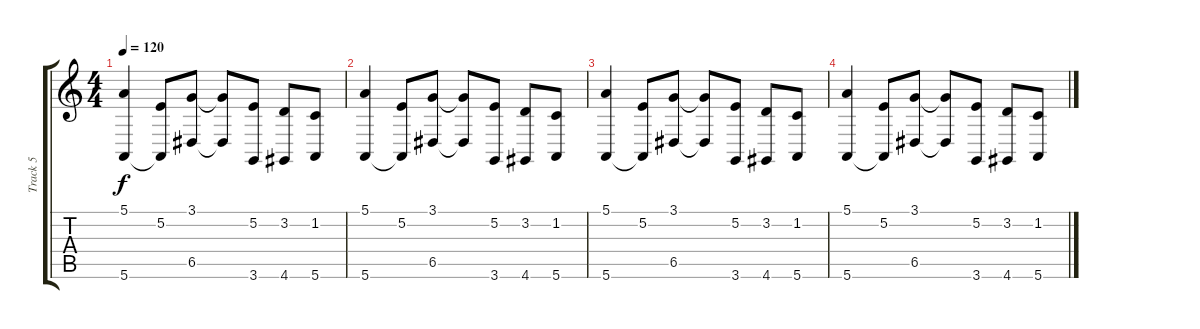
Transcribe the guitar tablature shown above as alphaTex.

\track ("Track 5" "Track 5") {instrument trumpet}
\staff {score tabs}
\tuning (E4 B3 G3 D3 A2 E2) {hide}
\ts (4 4)
\tempo 120
\clef g2
\ks c
(5.1 5.6).4{dy f} (5.2 5.6{t}).8 (3.1 6.5).8 (3.1{t} 6.5{t}).8 (5.2 3.6).8 (3.2 4.6).8 (1.2 5.6).8 |
(5.1 5.6).4 (5.2 5.6{t}).8 (3.1 6.5).8 (3.1{t} 6.5{t}).8 (5.2 3.6).8 (3.2 4.6).8 (1.2 5.6).8 |
(5.1 5.6).4 (5.2 5.6{t}).8 (3.1 6.5).8 (3.1{t} 6.5{t}).8 (5.2 3.6).8 (3.2 4.6).8 (1.2 5.6).8 |
(5.1 5.6).4 (5.2 5.6{t}).8 (3.1 6.5).8 (3.1{t} 6.5{t}).8 (5.2 3.6).8 (3.2 4.6).8 (1.2 5.6).8
